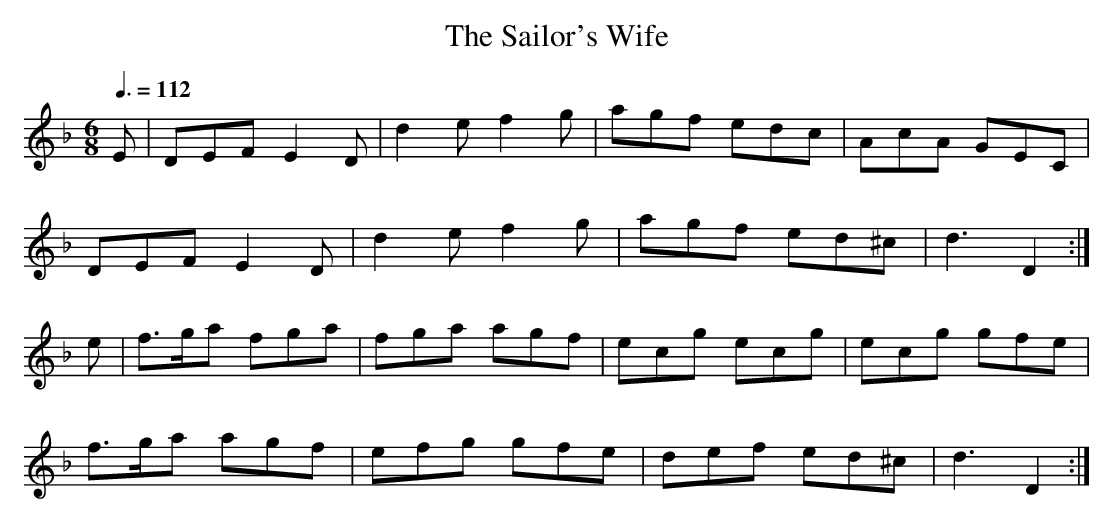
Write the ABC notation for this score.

X:1
T:The Sailor's Wife
M:6/8
L:1/8
Q:3/8=112
K:DMin
E|DEF  E2D|d2e f2g|agf edc |AcA GEC|
  DEF  E2D|d2e f2g|agf ed^c|d3  D2:|
e|f>ga fga|fga agf|ecg ecg |ecg gfe|
  f>ga agf|efg gfe|def ed^c|d3  D2:|

and in this 19th century reel:
